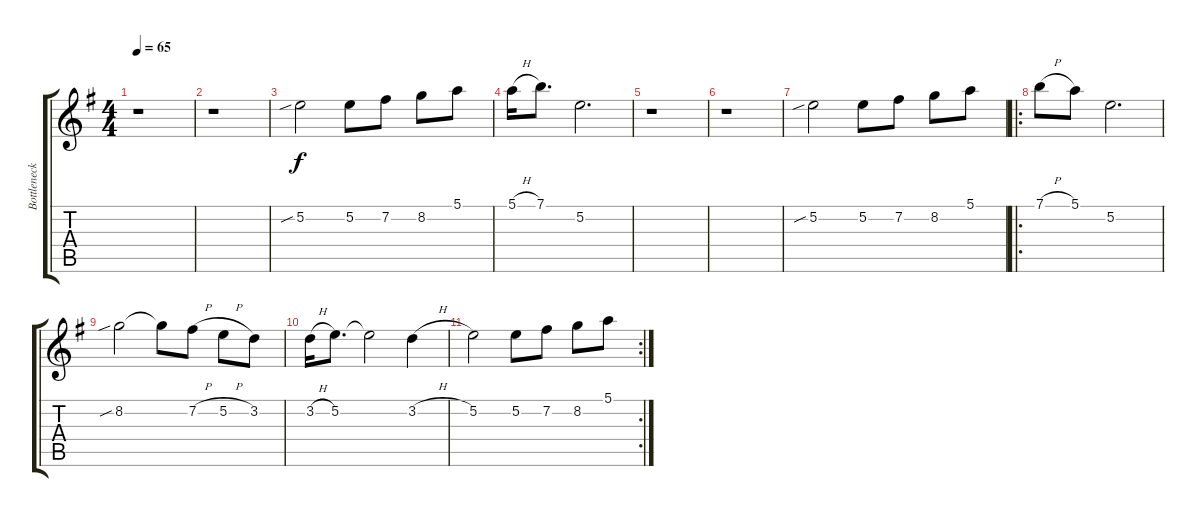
\track ("Bottleneck w/slight distortion" "Bottleneck") {instrument electricguitarclean}
\staff {score tabs}
\tuning (E4 B3 G3 D3 A2 E2) {hide}
\ts (4 4)
\tempo 65
\clef g2
\ks g
r.1{dy f} |
r.1 |
5.2{sib}.2 5.2.8 7.2.8 8.2.8 5.1.8 |
5.1{h}.16 7.1.8{d} 5.2.2{d} |
r.1 |
r.1 |
5.2{sib}.2 5.2.8 7.2.8 8.2.8 5.1.8 |
\ro
7.1{h}.8 5.1.8 5.2.2{d} |
8.2{sib}.2 8.2{t}.8 7.2{h}.8 5.2{h}.8 3.2.8 |
3.2{h}.16 5.2.8{d} 5.2{t}.2 3.2{h}.4 |
\rc 2
5.2.2 5.2.8 7.2.8 8.2.8 5.1.8
